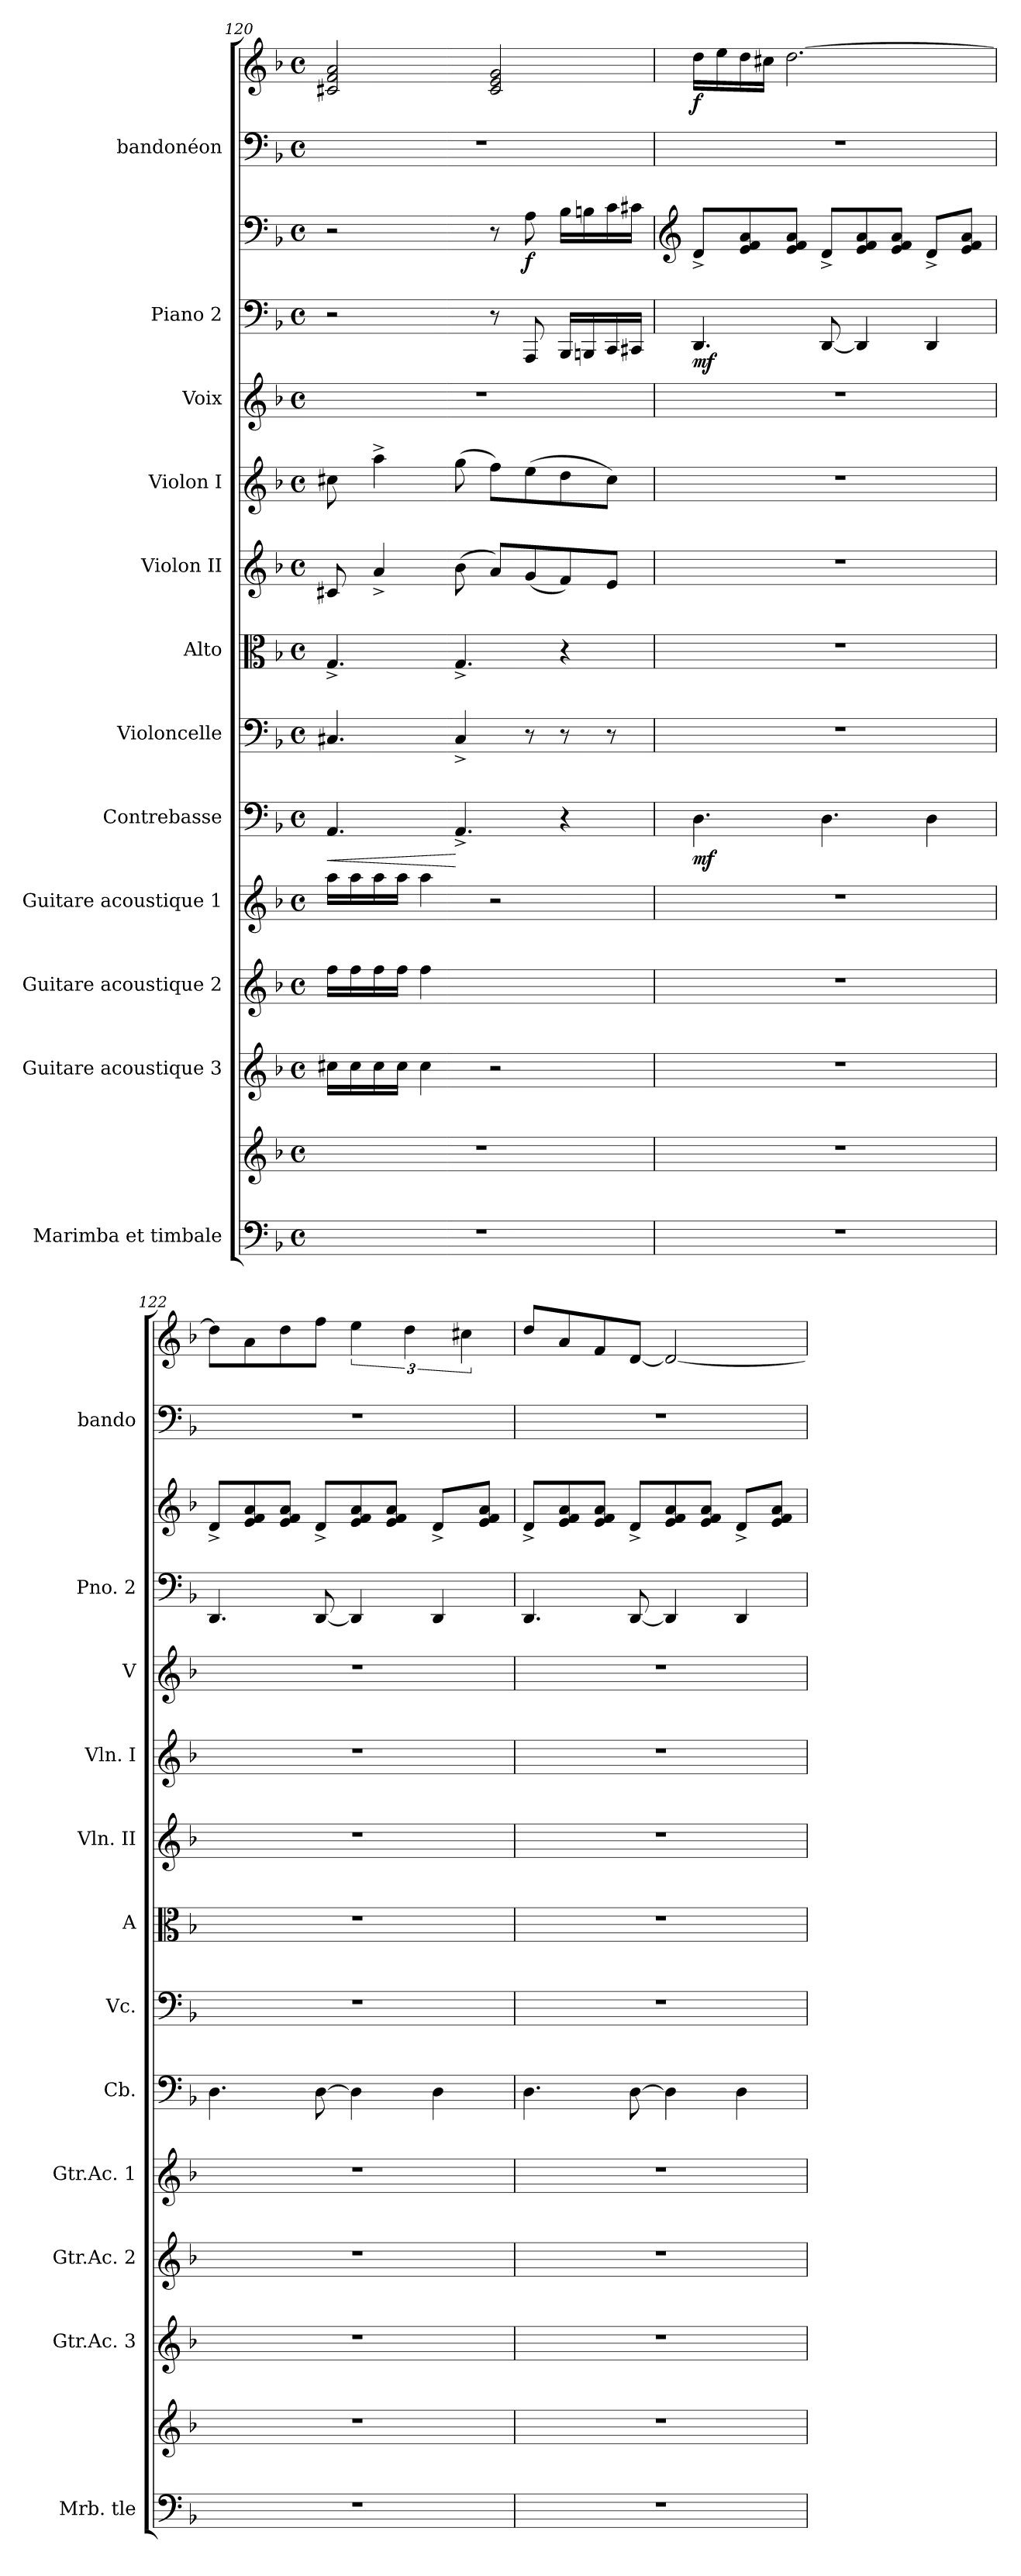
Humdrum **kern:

**kern	**kern	**kern	**kern	**kern	**kern	**dynam	**kern	**kern	**kern	**kern	**kern	**kern	**kern	**dynam	**kern	**kern	**dynam
*part12	*part12	*part11	*part10	*part9	*part8	*part8	*part7	*part6	*part5	*part4	*part3	*part2	*part2	*part2	*part1	*part1	*part1
*staff15	*staff14	*staff13	*staff12	*staff11	*staff10	*staff10	*staff9	*staff8	*staff7	*staff6	*staff5	*staff4	*staff3	*staff3/4	*staff2	*staff1	*staff1/2
*I"Marimba et timbale	*	*I"Guitare acoustique 3	*I"Guitare acoustique 2	*I"Guitare acoustique 1	*I"Contrebasse	*	*I"Violoncelle	*I"Alto	*I"Violon II	*I"Violon I	*I"Voix	*I"Piano 2	*	*	*I"bandonéon	*	*
*I'Mrb. tle	*	*I'Gtr.Ac. 3	*I'Gtr.Ac. 2	*I'Gtr.Ac. 1	*I'Cb.	*	*I'Vc.	*I'A	*I'Vln. II	*I'Vln. I	*I'V	*I'Pno. 2	*	*	*I'bando	*	*
*clefF4	*clefG2	*clefG2	*clefG2	*clefG2	*clefF4	*	*clefF4	*clefC3	*clefG2	*clefG2	*clefG2	*clefF4	*clefF4	*	*clefF4	*clefG2	*
*	*	*ITrd7c12	*ITrd7c12	*ITrd7c12	*ITrd7c12	*	*	*	*	*	*	*	*	*	*	*	*
*k[b-]	*k[b-]	*k[b-]	*k[b-]	*k[b-]	*k[b-]	*	*k[b-]	*k[b-]	*k[b-]	*k[b-]	*k[b-]	*k[b-]	*k[b-]	*	*k[b-]	*k[b-]	*
*d:	*d:	*d:	*d:	*d:	*d:	*	*d:	*d:	*d:	*d:	*d:	*d:	*d:	*	*d:	*d:	*
*M4/4	*M4/4	*M4/4	*M4/4	*M4/4	*M4/4	*	*M4/4	*M4/4	*M4/4	*M4/4	*M4/4	*M4/4	*M4/4	*	*M4/4	*M4/4	*
*met(c)	*met(c)	*met(c)	*met(c)	*met(c)	*met(c)	*	*met(c)	*met(c)	*met(c)	*met(c)	*met(c)	*met(c)	*met(c)	*	*met(c)	*met(c)	*
=120	=120	=120	=120	=120	=120	=120	=120	=120	=120	=120	=120	=120	=120	=120	=120	=120	=120
!	!	!	!	!	!	!LO:HP:b	!	!	!	!	!	!	!	!	!	!	!
1r	1r	16c#X\LL	16f\LL	16a\LL	4.AAA/	<	4.C#X/	4.G^</	8c#X/	8cc#X\	1r	2r	2r	.	1r	2c#X/ 2f/ 2a/	.
.	.	16c#\	16f\	16a\	.	.	.	.	.	.	.	.	.	.	.	.	.
.	.	16c#\	16f\	16a\	.	.	.	.	4a^</	4aa^>\	.	.	.	.	.	.	.
.	.	16c#\JJ	16f\JJ	16a\JJ	.	.	.	.	.	.	.	.	.	.	.	.	.
.	.	4c#\	4f\	4a\	.	.	.	.	.	.	.	.	.	.	.	.	.
.	.	.	.	.	4.AAA^</	[	4C#^</	4.G^</	(>8b-\	(>8gg\	.	.	.	.	.	.	.
.	.	2r	2ryy	2r	.	.	.	.	8a/L)	8ff\L)	.	8r	8r	.	.	2c#/ 2e/ 2g/	.
!	!	!	!	!	!	!	!	!	!	!	!	!	!	!LO:DY:b	!	!	!
.	.	.	.	.	.	.	8r	.	(<8g/	(>8ee\	.	8AAA/	8A\	f	.	.	.
.	.	.	.	.	4r	.	8r	4r	8f/)	8dd\	.	16BBB-/LL	16B-\LL	.	.	.	.
.	.	.	.	.	.	.	.	.	.	.	.	16BBBn/	16Bn\	.	.	.	.
.	.	.	.	.	.	.	8r	.	8e/J	8cc#\J)	.	16CC/	16c\	.	.	.	.
.	.	.	.	.	.	.	.	.	.	.	.	16CC#X/JJ	16c#X\JJ	.	.	.	.
!!LO:LB:g=z
=121	=121	=121	=121	=121	=121	=121	=121	=121	=121	=121	=121	=121	=121	=121	=121	=121	=121
*	*	*	*	*	*	*	*	*	*	*	*	*	*clefG2	*	*	*	*
!	!	!	!	!	!	!LO:DY:b	!	!	!	!	!	!	!	!LO:DY:b=2	!	!	!LO:DY:b
1r	1r	1r	1r	1r	4.DD\	mf	1r	1r	1r	1r	1r	4.DD/	8d^</L	mf	1r	16ddZ\LL	f
.	.	.	.	.	.	.	.	.	.	.	.	.	.	.	.	16ee\	.
.	.	.	.	.	.	.	.	.	.	.	.	.	8e/ 8f/ 8a/	.	.	16dd\	.
.	.	.	.	.	.	.	.	.	.	.	.	.	.	.	.	16cc#X\JJ	.
.	.	.	.	.	.	.	.	.	.	.	.	.	8e/ 8f/ 8a/J	.	.	[2.dd\	.
.	.	.	.	.	4.DD\	.	.	.	.	.	.	[8DD/	8d^</L	.	.	.	.
.	.	.	.	.	.	.	.	.	.	.	.	4DD/]	8e/ 8f/ 8a/	.	.	.	.
.	.	.	.	.	.	.	.	.	.	.	.	.	8e/ 8f/ 8a/J	.	.	.	.
.	.	.	.	.	4DD\	.	.	.	.	.	.	4DD/	8d^</L	.	.	.	.
.	.	.	.	.	.	.	.	.	.	.	.	.	8e/ 8f/ 8a/J	.	.	.	.
=122	=122	=122	=122	=122	=122	=122	=122	=122	=122	=122	=122	=122	=122	=122	=122	=122	=122
1r	1r	1r	1r	1r	4.DD\	.	1r	1r	1r	1r	1r	4.DD/	8d^</L	.	1r	8dd\L]	.
.	.	.	.	.	.	.	.	.	.	.	.	.	8e/ 8f/ 8a/	.	.	8a\	.
.	.	.	.	.	.	.	.	.	.	.	.	.	8e/ 8f/ 8a/J	.	.	8dd\	.
.	.	.	.	.	[8DD\	.	.	.	.	.	.	[8DD/	8d^</L	.	.	8ff\J	.
.	.	.	.	.	4DD\]	.	.	.	.	.	.	4DD/]	8e/ 8f/ 8a/	.	.	6ee\	.
.	.	.	.	.	.	.	.	.	.	.	.	.	8e/ 8f/ 8a/J	.	.	.	.
.	.	.	.	.	.	.	.	.	.	.	.	.	.	.	.	6dd\	.
.	.	.	.	.	4DD\	.	.	.	.	.	.	4DD/	8d^</L	.	.	.	.
.	.	.	.	.	.	.	.	.	.	.	.	.	.	.	.	6cc#X\	.
.	.	.	.	.	.	.	.	.	.	.	.	.	8e/ 8f/ 8a/J	.	.	.	.
=123	=123	=123	=123	=123	=123	=123	=123	=123	=123	=123	=123	=123	=123	=123	=123	=123	=123
1r	1r	1r	1r	1r	4.DD\	.	1r	1r	1r	1r	1r	4.DD/	8d^</L	.	1r	8dd/L	.
.	.	.	.	.	.	.	.	.	.	.	.	.	8e/ 8f/ 8a/	.	.	8a/	.
.	.	.	.	.	.	.	.	.	.	.	.	.	8e/ 8f/ 8a/J	.	.	8f/	.
.	.	.	.	.	[8DD\	.	.	.	.	.	.	[8DD/	8d^</L	.	.	[8d/J	.
.	.	.	.	.	4DD\]	.	.	.	.	.	.	4DD/]	8e/ 8f/ 8a/	.	.	2d/_	.
.	.	.	.	.	.	.	.	.	.	.	.	.	8e/ 8f/ 8a/J	.	.	.	.
.	.	.	.	.	4DD\	.	.	.	.	.	.	4DD/	8d^</L	.	.	.	.
.	.	.	.	.	.	.	.	.	.	.	.	.	8e/ 8f/ 8a/J	.	.	.	.
=	=	=	=	=	=	=	=	=	=	=	=	=	=	=	=	=	=
*-	*-	*-	*-	*-	*-	*-	*-	*-	*-	*-	*-	*-	*-	*-	*-	*-	*-
